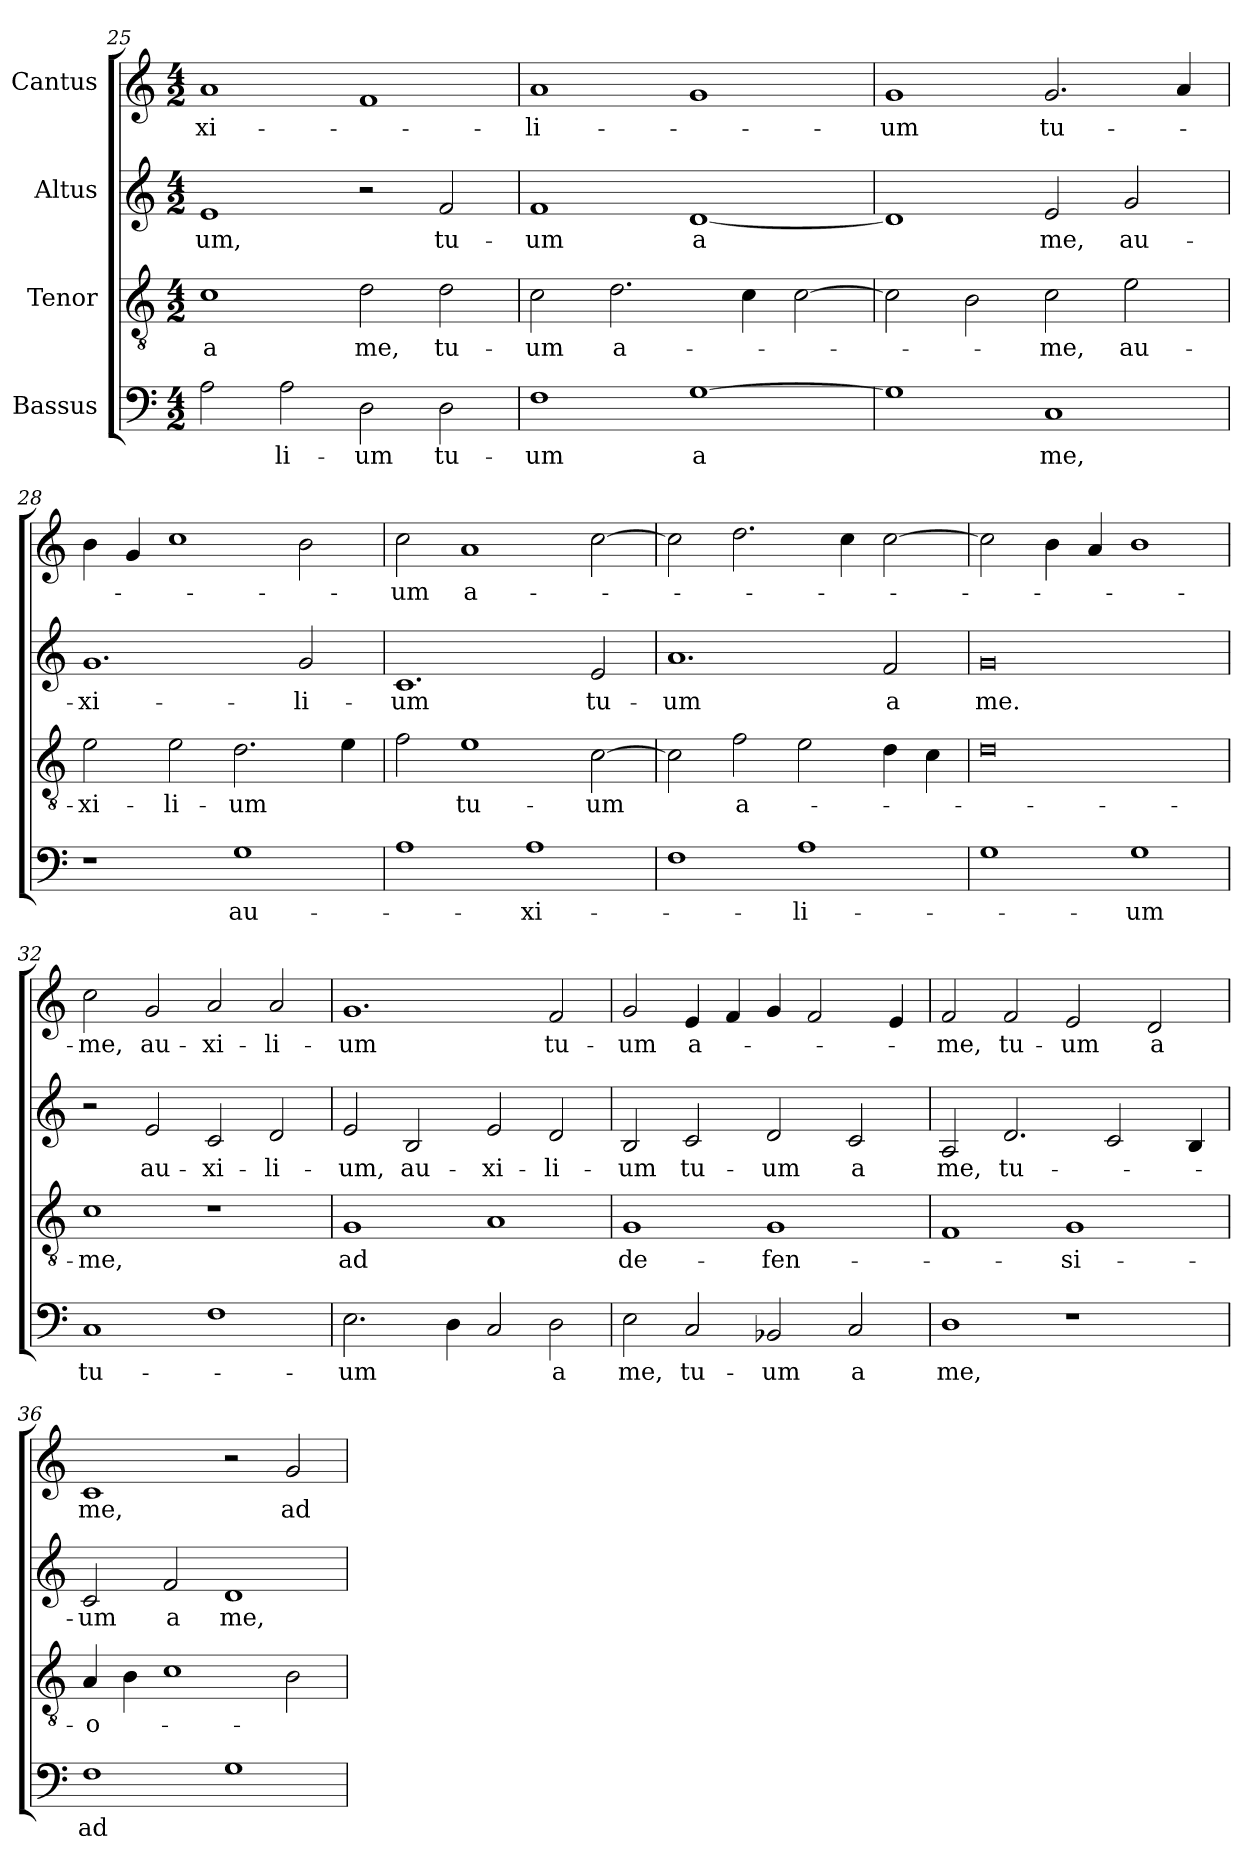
**kern	**text	**kern	**text	**kern	**text	**kern	**text
*part4	*part4	*part3	*part3	*part2	*part2	*part1	*part1
*staff4	*staff4	*staff3	*staff3	*staff2	*staff2	*staff1	*staff1
*I"Bassus	*	*I"Tenor	*	*I"Altus	*	*I"Cantus	*
*clefF4	*	*clefGv2	*	*clefG2	*	*clefG2	*
*k[]	*	*k[]	*	*k[]	*	*k[]	*
*M4/2	*	*M4/2	*	*M4/2	*	*M4/2	*
=25	=25	=25	=25	=25	=25	=25	=25
!	!	!	!LO:LY:b	!	!LO:LY:b	!	!LO:LY:b
2A\	.	1c	a	1e	-um,	1a	-xi-
!	!LO:LY:b	!	!	!	!	!	!
2A\	-li-	.	.	.	.	.	.
!	!LO:LY:b	!	!LO:LY:b	!	!	!	!
2D\	-um	2d\	me,	2r	.	1f	.
!	!LO:LY:b	!	!LO:LY:b	!	!LO:LY:b	!	!
2D\	tu-	2d\	tu-	2f/	tu-	.	.
!!LO:LB:g=z
=26	=26	=26	=26	=26	=26	=26	=26
!	!LO:LY:b	!	!LO:LY:b	!	!LO:LY:b	!	!LO:LY:b
1F	-um	2c\	-um	1f	-um	1a	-li-
!	!	!	!LO:LY:b	!	!	!	!
.	.	2.d\	a-	.	.	.	.
!	!LO:LY:b	!	!	!	!LO:LY:b	!	!
[1G	a	.	.	[1d	a	1g	.
.	.	4c\	.	.	.	.	.
.	.	[2c	.	.	.	.	.
=27	=27	=27	=27	=27	=27	=27	=27
!	!	!	!	!	!	!	!LO:LY:b
1G]	.	2c\]	.	1d]	.	1g	-um
.	.	2B\	.	.	.	.	.
!	!LO:LY:b	!	!LO:LY:b	!	!LO:LY:b	!	!LO:LY:b
1C	me,	2c\	-me,	2e/	me,	2.g/	tu-
!	!	!	!LO:LY:b	!	!LO:LY:b	!	!
.	.	2e\	au-	2g/	au-	.	.
.	.	.	.	.	.	4a/	.
=28	=28	=28	=28	=28	=28	=28	=28
!	!	!	!LO:LY:b	!	!LO:LY:b	!	!
1r	.	2e\	-xi-	1.g	-xi-	4b\	.
.	.	.	.	.	.	4g/	.
!	!	!	!LO:LY:b	!	!	!	!
.	.	2e\	-li-	.	.	1cc	.
!	!LO:LY:b	!	!LO:LY:b	!	!	!	!
1G	au-	2.d\	-um	.	.	.	.
!	!	!	!	!	!LO:LY:b	!	!
.	.	.	.	2g/	-li-	2b\	.
.	.	4e\	.	.	.	.	.
=29	=29	=29	=29	=29	=29	=29	=29
!	!	!	!	!	!LO:LY:b	!	!LO:LY:b
1A	.	2f\	.	1.c	-um	2cc\	-um
!	!	!	!LO:LY:b	!	!	!	!LO:LY:b
.	.	1e	tu-	.	.	1a	a-
!	!LO:LY:b	!	!	!	!	!	!
1A	-xi-	.	.	.	.	.	.
!	!	!	!LO:LY:b	!	!LO:LY:b	!	!
.	.	[2c	-um	2e/	tu-	[2cc	.
=30	=30	=30	=30	=30	=30	=30	=30
!	!	!	!	!	!LO:LY:b	!	!
1F	.	2c\]	.	1.a	-um	2cc\]	.
!	!	!	!LO:LY:b	!	!	!	!
.	.	2f\	a-	.	.	2.dd\	.
!	!LO:LY:b	!	!	!	!	!	!
1A	-li-	2e\	.	.	.	.	.
.	.	.	.	.	.	4cc\	.
!	!	!	!	!	!LO:LY:b	!	!
.	.	4d\	.	2f/	a	[2cc	.
.	.	4c\	.	.	.	.	.
=31	=31	=31	=31	=31	=31	=31	=31
!	!	!	!	!	!LO:LY:b	!	!
1G	.	0d	.	0g	me.	2cc\]	.
.	.	.	.	.	.	4b\	.
.	.	.	.	.	.	4a/	.
!	!LO:LY:b	!	!	!	!	!	!
1G	-um	.	.	.	.	1b	.
!!LO:LB:g=z
=32	=32	=32	=32	=32	=32	=32	=32
!	!LO:LY:b	!	!LO:LY:b	!	!	!	!LO:LY:b
1C	tu-	1c	-me,	2r	.	2cc\	-me,
!	!	!	!	!	!LO:LY:b	!	!LO:LY:b
.	.	.	.	2e/	au-	2g/	au-
!	!	!	!	!	!LO:LY:b	!	!LO:LY:b
1F	.	1r	.	2c/	-xi-	2a/	-xi-
!	!	!	!	!	!LO:LY:b	!	!LO:LY:b
.	.	.	.	2d/	-li-	2a/	-li-
=33	=33	=33	=33	=33	=33	=33	=33
!	!LO:LY:b	!	!LO:LY:b	!	!LO:LY:b	!	!LO:LY:b
2.E\	-um	1G	-ad	2e/	-um,	1.g	-um
!	!	!	!	!	!LO:LY:b	!	!
.	.	.	.	2B/	au-	.	.
4D\	.	.	.	.	.	.	.
!	!	!	!	!	!LO:LY:b	!	!
2C/	.	1A	.	2e/	-xi-	.	.
!	!LO:LY:b	!	!	!	!LO:LY:b	!	!LO:LY:b
2D\	a	.	.	2d/	-li-	2f/	tu-
=34	=34	=34	=34	=34	=34	=34	=34
!	!LO:LY:b	!	!LO:LY:b	!	!LO:LY:b	!	!LO:LY:b
2E\	me,	1G	de-	2B/	-um	2g/	-um
!	!LO:LY:b	!	!	!	!LO:LY:b	!	!LO:LY:b
2C/	tu-	.	.	2c/	tu-	4e/	a-
.	.	.	.	.	.	4f/	.
!	!LO:LY:b	!	!LO:LY:b	!	!LO:LY:b	!	!
2BB-X/	-um	1G	-fen-	2d/	-um	4g/	.
.	.	.	.	.	.	2f/	.
!	!LO:LY:b	!	!	!	!LO:LY:b	!	!
2C/	a	.	.	2c/	a	.	.
.	.	.	.	.	.	4e/	.
=35	=35	=35	=35	=35	=35	=35	=35
!	!LO:LY:b	!	!	!	!LO:LY:b	!	!LO:LY:b
1D	me,	1F	.	2A/	me,	2f/	-me,
!	!	!	!	!	!LO:LY:b	!	!LO:LY:b
.	.	.	.	2.d/	tu-	2f/	tu-
!	!	!	!LO:LY:b	!	!	!	!LO:LY:b
1r	.	1G	-si-	.	.	2e/	-um
.	.	.	.	2c/	.	.	.
!	!	!	!	!	!	!	!LO:LY:b
.	.	.	.	.	.	2d/	a
.	.	.	.	4B/	.	.	.
=36	=36	=36	=36	=36	=36	=36	=36
!	!LO:LY:b	!	!LO:LY:b	!	!LO:LY:b	!	!LO:LY:b
1F	ad	4A/	-o-	2c/	-um	1c	me,
.	.	4B\	.	.	.	.	.
!	!	!	!	!	!LO:LY:b	!	!
.	.	1c	.	2f/	a	.	.
!	!	!	!	!	!LO:LY:b	!	!
1G	.	.	.	1d	me,	2r	.
!	!	!	!	!	!	!	!LO:LY:b
.	.	2B\	.	.	.	2g/	ad
=	=	=	=	=	=	=	=
*-	*-	*-	*-	*-	*-	*-	*-
